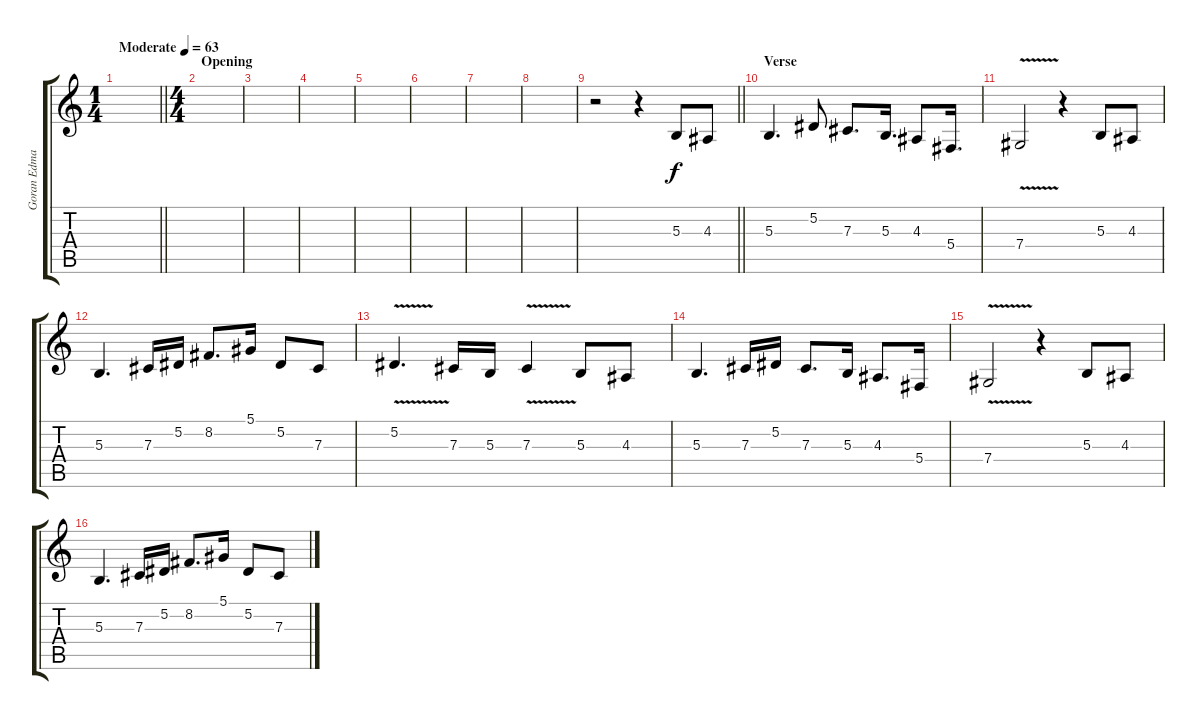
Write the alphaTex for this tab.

\track ("Goran Edman" "Goran Edma") {instrument lead2sawtooth}
\staff {score tabs}
\tuning (Eb4 Bb3 Gb3 Db3 Ab2 Eb2) {hide}
\ts (1 4)
\tempo (63 "Moderate")
\clef g2
\barLineRight lightlight
\ks c
|
\ts (4 4)
\section ("" "Opening")
|
|
|
|
|
|
|
\barLineRight lightlight
r.2 r.4 5.3.8 4.3.8 |
\section ("" "Verse")
5.3.4{d} 5.2.8 7.3.8{d} 5.3.16{d} 4.3.8 5.4.16{d} |
7.4{v}.2 r.4 5.3.8 4.3.8 |
5.3.4{d} 7.3.16 5.2.16 8.2.8{d} 5.1.16 5.2.8 7.3.8 |
5.2{v}.4{d} 7.3.16 5.3.16 7.3{v}.4 5.3.8 4.3.8 |
5.3.4{d} 7.3.16 5.2.16 7.3.8{d} 5.3.16 4.3.8{d} 5.4.16 |
7.4{v}.2 r.4 5.3.8 4.3.8 |
5.3.4{d} 7.3.16 5.2.16 8.2.8{d} 5.1.16 5.2.8 7.3.8
